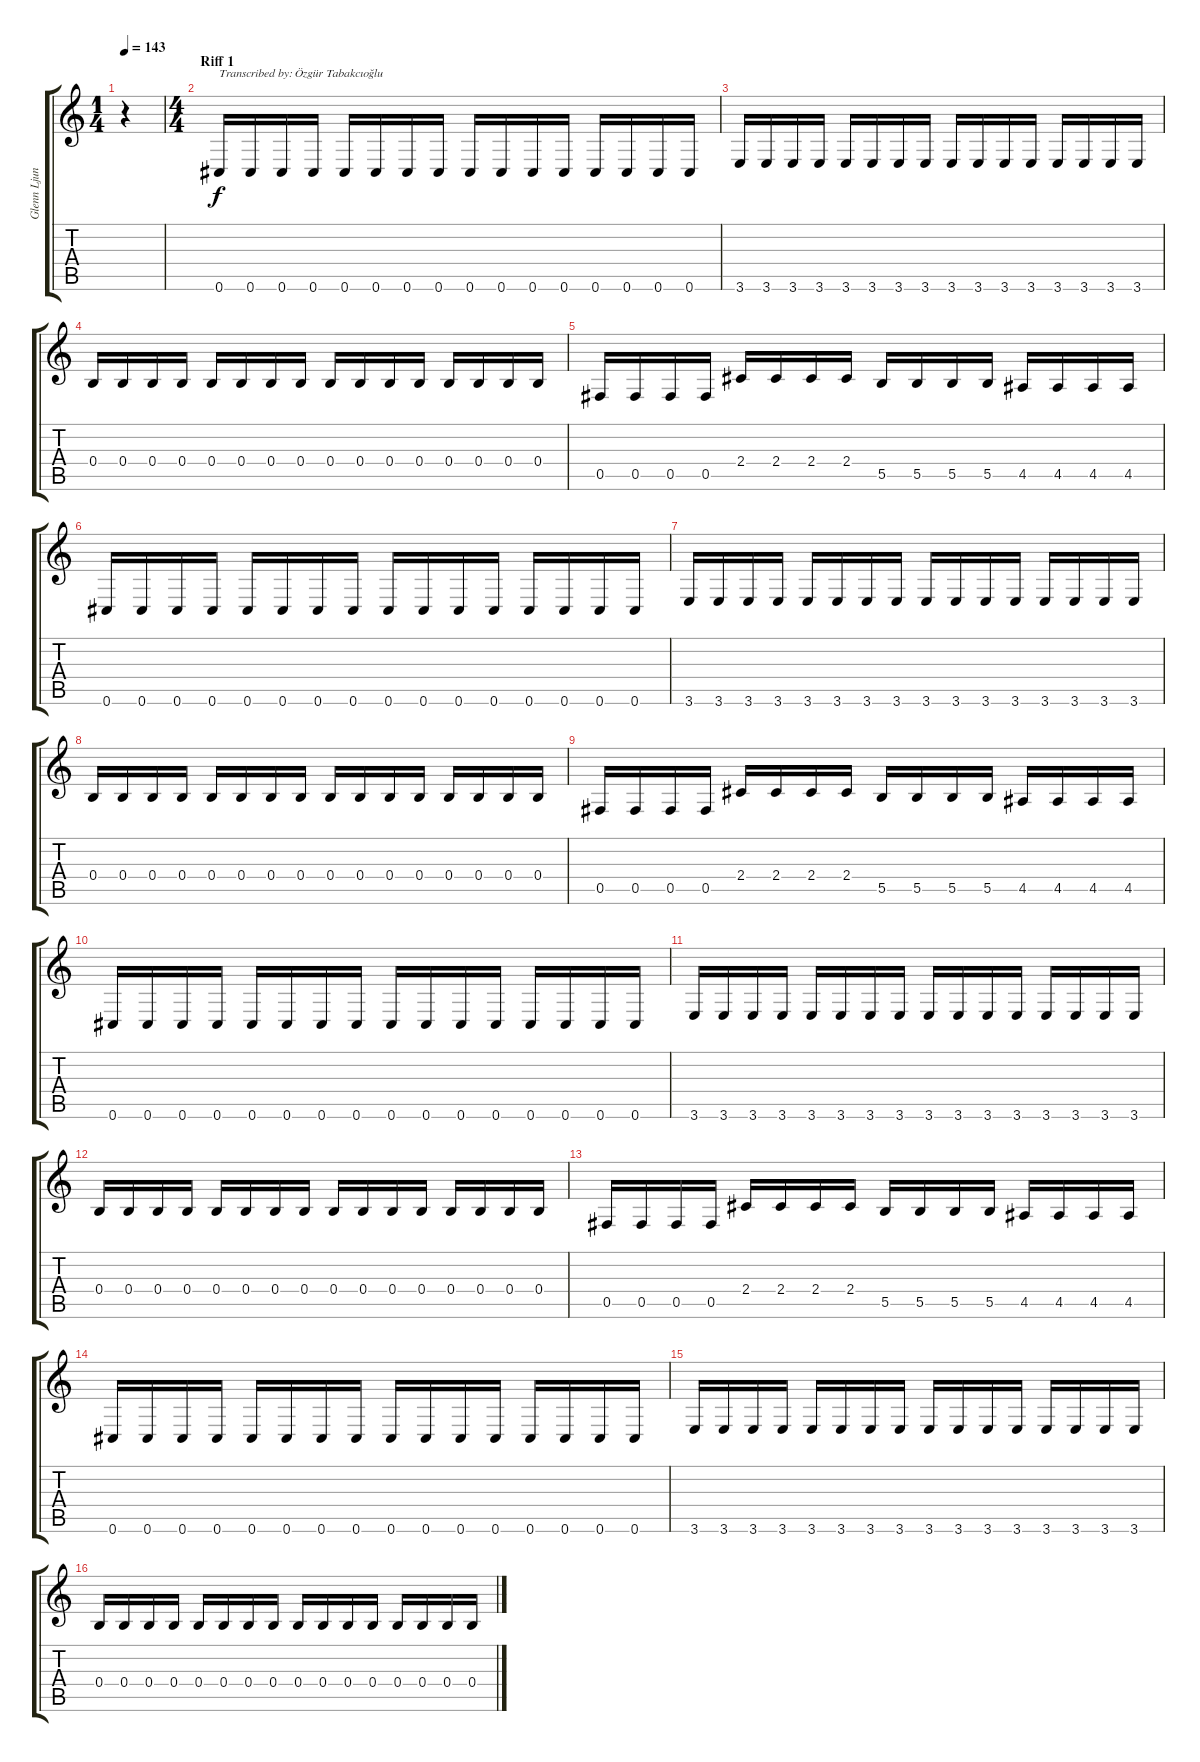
\track ("Glenn Ljungström" "Glenn Ljun") {instrument distortionguitar}
\staff {score tabs}
\tuning (Db4 Ab3 E3 B2 Gb2 Db2) {hide}
\ts (1 4)
\tempo 143
\clef g2
\ks c
r.4{dy f instrument distortionguitar} |
\ts (4 4)
\section ("" "Riff 1")
0.6.16{txt "Transcribed by: Özgür Tabakcıoğlu"} 0.6.16 0.6.16 0.6.16 0.6.16 0.6.16 0.6.16 0.6.16 0.6.16 0.6.16 0.6.16 0.6.16 0.6.16 0.6.16 0.6.16 0.6.16 |
3.6.16 3.6.16 3.6.16 3.6.16 3.6.16 3.6.16 3.6.16 3.6.16 3.6.16 3.6.16 3.6.16 3.6.16 3.6.16 3.6.16 3.6.16 3.6.16 |
0.4.16 0.4.16 0.4.16 0.4.16 0.4.16 0.4.16 0.4.16 0.4.16 0.4.16 0.4.16 0.4.16 0.4.16 0.4.16 0.4.16 0.4.16 0.4.16 |
0.5.16 0.5.16 0.5.16 0.5.16 2.4.16 2.4.16 2.4.16 2.4.16 5.5.16 5.5.16 5.5.16 5.5.16 4.5.16 4.5.16 4.5.16 4.5.16 |
0.6.16 0.6.16 0.6.16 0.6.16 0.6.16 0.6.16 0.6.16 0.6.16 0.6.16 0.6.16 0.6.16 0.6.16 0.6.16 0.6.16 0.6.16 0.6.16 |
3.6.16 3.6.16 3.6.16 3.6.16 3.6.16 3.6.16 3.6.16 3.6.16 3.6.16 3.6.16 3.6.16 3.6.16 3.6.16 3.6.16 3.6.16 3.6.16 |
0.4.16 0.4.16 0.4.16 0.4.16 0.4.16 0.4.16 0.4.16 0.4.16 0.4.16 0.4.16 0.4.16 0.4.16 0.4.16 0.4.16 0.4.16 0.4.16 |
0.5.16 0.5.16 0.5.16 0.5.16 2.4.16 2.4.16 2.4.16 2.4.16 5.5.16 5.5.16 5.5.16 5.5.16 4.5.16 4.5.16 4.5.16 4.5.16 |
0.6.16 0.6.16 0.6.16 0.6.16 0.6.16 0.6.16 0.6.16 0.6.16 0.6.16 0.6.16 0.6.16 0.6.16 0.6.16 0.6.16 0.6.16 0.6.16 |
3.6.16 3.6.16 3.6.16 3.6.16 3.6.16 3.6.16 3.6.16 3.6.16 3.6.16 3.6.16 3.6.16 3.6.16 3.6.16 3.6.16 3.6.16 3.6.16 |
0.4.16 0.4.16 0.4.16 0.4.16 0.4.16 0.4.16 0.4.16 0.4.16 0.4.16 0.4.16 0.4.16 0.4.16 0.4.16 0.4.16 0.4.16 0.4.16 |
0.5.16 0.5.16 0.5.16 0.5.16 2.4.16 2.4.16 2.4.16 2.4.16 5.5.16 5.5.16 5.5.16 5.5.16 4.5.16 4.5.16 4.5.16 4.5.16 |
0.6.16 0.6.16 0.6.16 0.6.16 0.6.16 0.6.16 0.6.16 0.6.16 0.6.16 0.6.16 0.6.16 0.6.16 0.6.16 0.6.16 0.6.16 0.6.16 |
3.6.16 3.6.16 3.6.16 3.6.16 3.6.16 3.6.16 3.6.16 3.6.16 3.6.16 3.6.16 3.6.16 3.6.16 3.6.16 3.6.16 3.6.16 3.6.16 |
0.4.16 0.4.16 0.4.16 0.4.16 0.4.16 0.4.16 0.4.16 0.4.16 0.4.16 0.4.16 0.4.16 0.4.16 0.4.16 0.4.16 0.4.16 0.4.16
